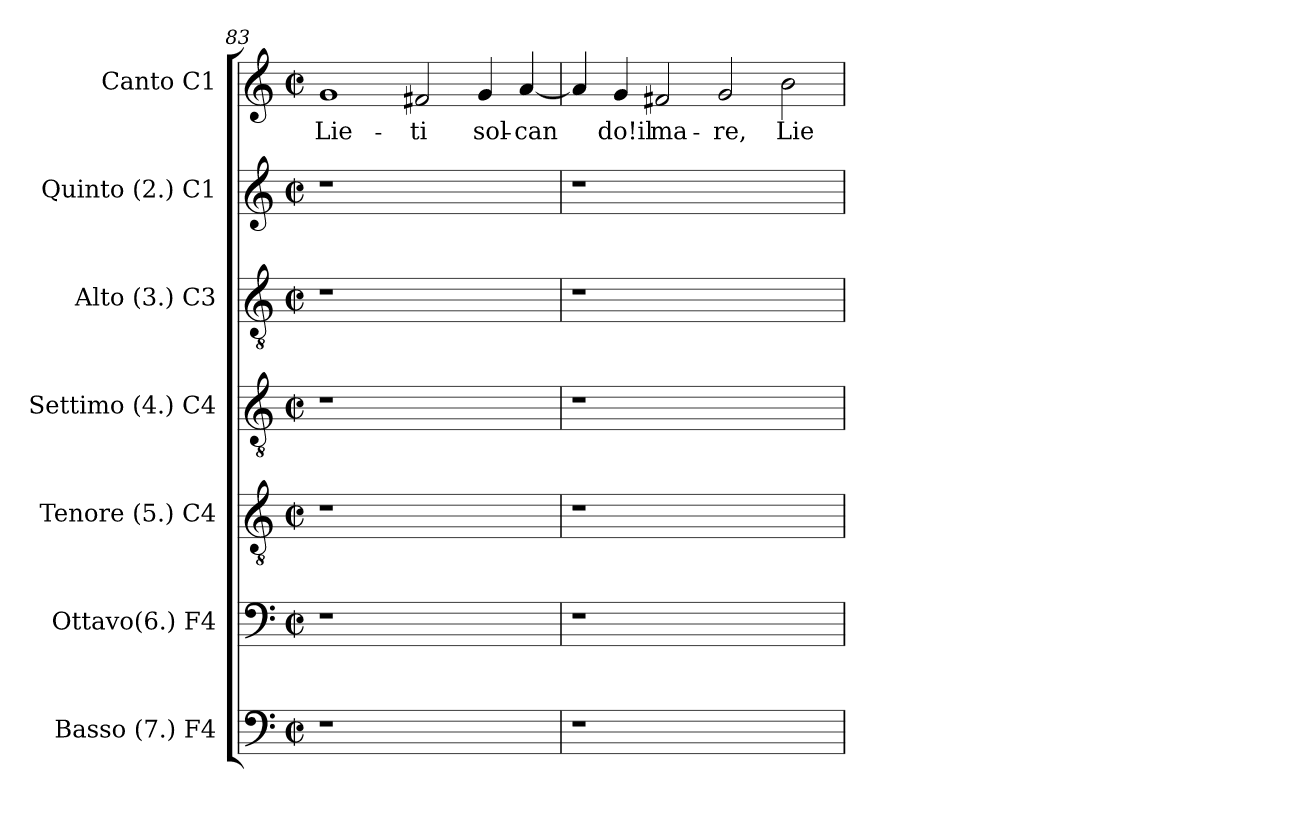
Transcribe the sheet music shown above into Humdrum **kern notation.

**kern	**kern	**kern	**kern	**kern	**kern	**kern	**text
*part7	*part6	*part5	*part4	*part3	*part2	*part1	*part1
*staff7	*staff6	*staff5	*staff4	*staff3	*staff2	*staff1	*staff1
*I"Basso (7.)  F4	*I"Ottavo(6.)  F4	*I"Tenore (5.)  C4	*I"Settimo (4.)  C4	*I"Alto (3.)  C3	*I"Quinto (2.)  C1	*I"Canto  C1	*
*	*	*I'T	*	*I'A	*	*I'C	*
*clefF4	*clefF4	*clefGv2	*clefGv2	*clefGv2	*clefG2	*clefG2	*
*k[]	*k[]	*k[]	*k[]	*k[]	*k[]	*k[]	*
*C:	*C:	*C:	*C:	*C:	*C:	*C:	*
*M2/2	*M2/2	*M2/2	*M2/2	*M2/2	*M2/2	*M2/2	*
*met(c|)	*met(c|)	*met(c|)	*met(c|)	*met(c|)	*met(c|)	*met(c|)	*
=83	=83	=83	=83	=83	=83	=83	=83
!	!	!	!	!	!	!	!LO:LY:b:cj
1r	1r	1r	1r	1r	1r	1g	Lie-
!	!	!	!	!	!	!	!LO:LY:b:cj
1ryy	1ryy	1ryy	1ryy	1ryy	1ryy	2f#X/	-ti
!	!	!	!	!	!	!	!LO:LY:b:cj
.	.	.	.	.	.	4g/	sol-
!	!	!	!	!	!	!	!LO:LY:b:cj
.	.	.	.	.	.	[<4a/	-can-
=84	=84	=84	=84	=84	=84	=84	=84
!	!	!	!	!	!	!	!LO:LY:b:cj
1r	1r	1r	1r	1r	1r	4a/]	--
!	!	!	!	!	!	!	!LO:LY:b:cj
.	.	.	.	.	.	4g/	-do!il
!	!	!	!	!	!	!	!LO:LY:b:cj
.	.	.	.	.	.	2f#X/	ma-
!	!	!	!	!	!	!	!LO:LY:b:cj
1ryy	1ryy	1ryy	1ryy	1ryy	1ryy	2g/	-re,
!	!	!	!	!	!	!	!LO:LY:b:cj
.	.	.	.	.	.	2b\	Lie-
=	=	=	=	=	=	=	=
*-	*-	*-	*-	*-	*-	*-	*-
